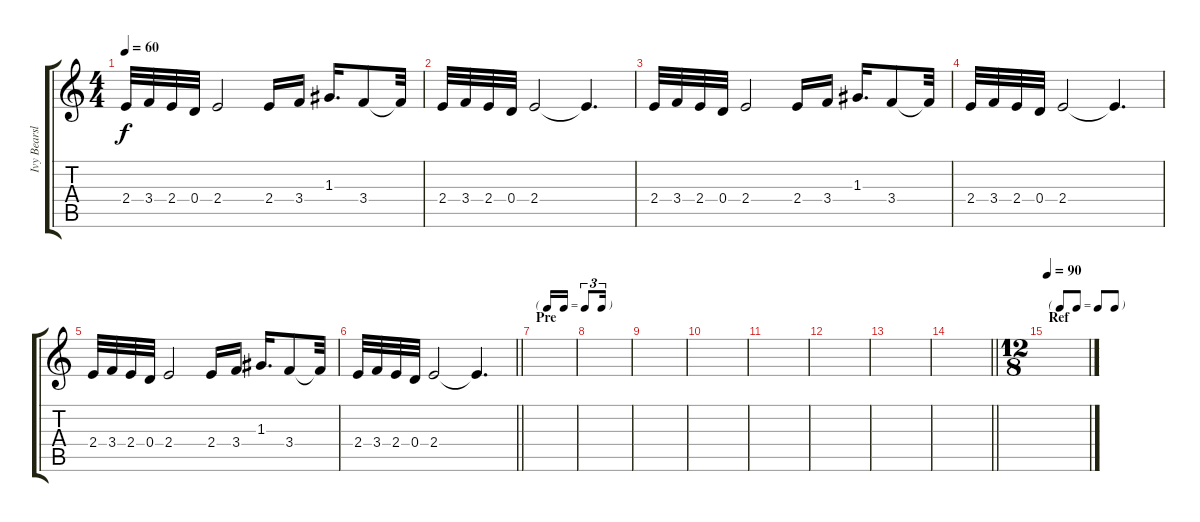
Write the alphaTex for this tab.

\track ("Ivy Bearslaughter clean" "Ivy Bearsl") {instrument acousticguitarsteel}
\staff {score tabs}
\tuning (E4 B3 G3 D3 A2 E2) {hide}
\ts (4 4)
\tempo 60
\clef g2
\ks c
2.4.32{dy f} 3.4.32 2.4.32 0.4.32 2.4.2 2.4.16 3.4.16 1.3.16{d} 3.4.8 3.4{t}.32 |
2.4.32 3.4.32 2.4.32 0.4.32 2.4.2 2.4{t}.4{d} |
2.4.32 3.4.32 2.4.32 0.4.32 2.4.2 2.4.16 3.4.16 1.3.16{d} 3.4.8 3.4{t}.32 |
2.4.32 3.4.32 2.4.32 0.4.32 2.4.2 2.4{t}.4{d} |
2.4.32 3.4.32 2.4.32 0.4.32 2.4.2 2.4.16 3.4.16 1.3.16{d} 3.4.8 3.4{t}.32 |
\barLineRight lightlight
2.4.32 3.4.32 2.4.32 0.4.32 2.4.2 2.4{t}.4{d} |
\tf triplet16th
\section ("" "Pre")
|
|
|
|
|
|
|
\barLineRight lightlight
|
\ts (12 8)
\tf none
\section ("" "Ref")
\tempo 90
